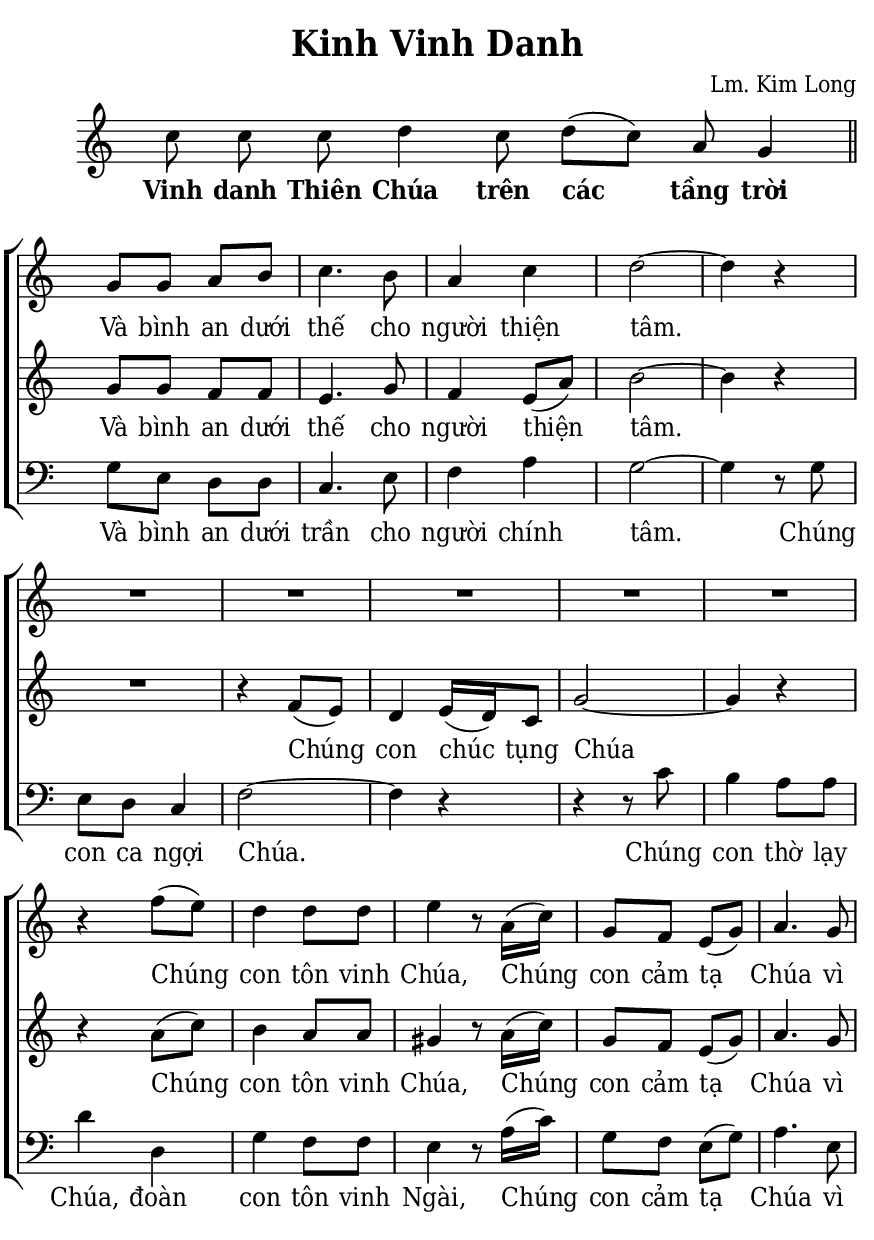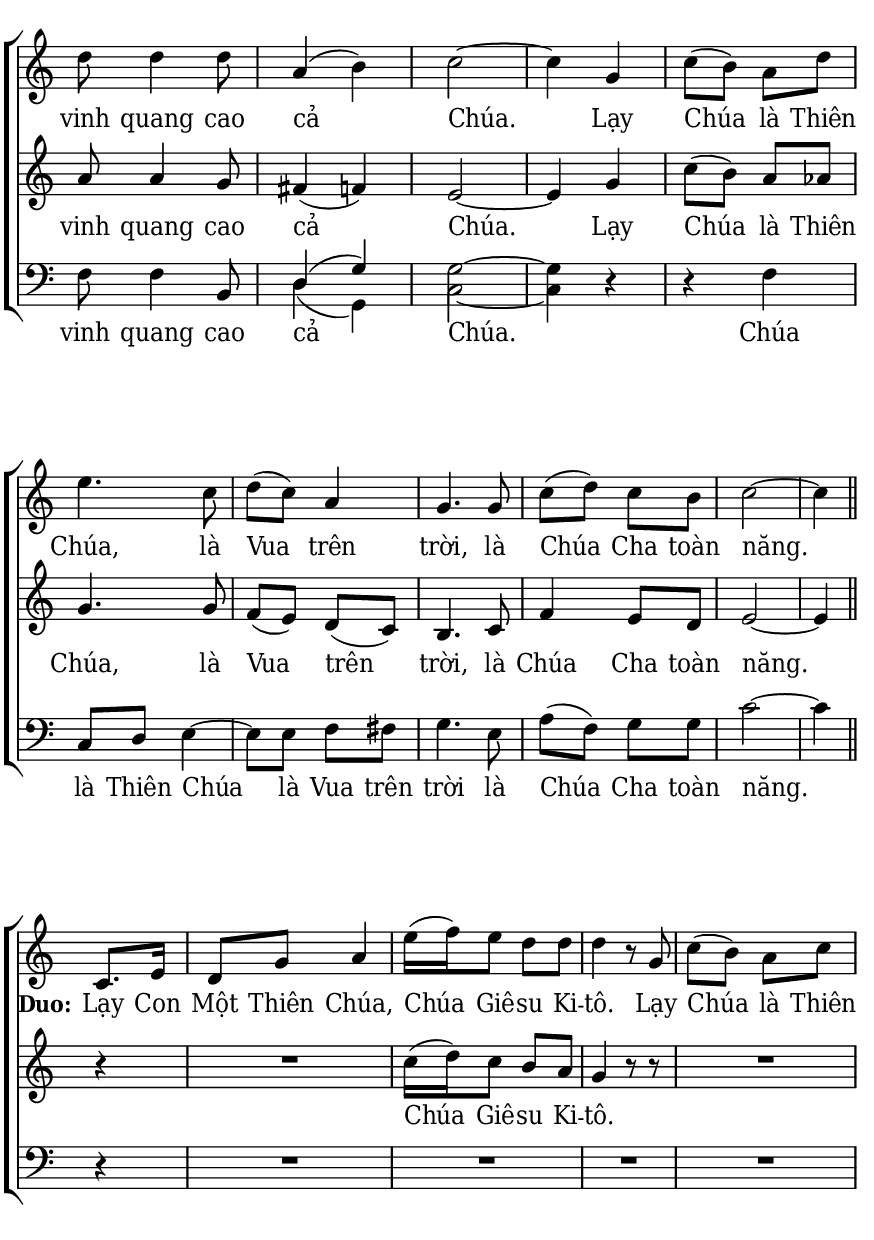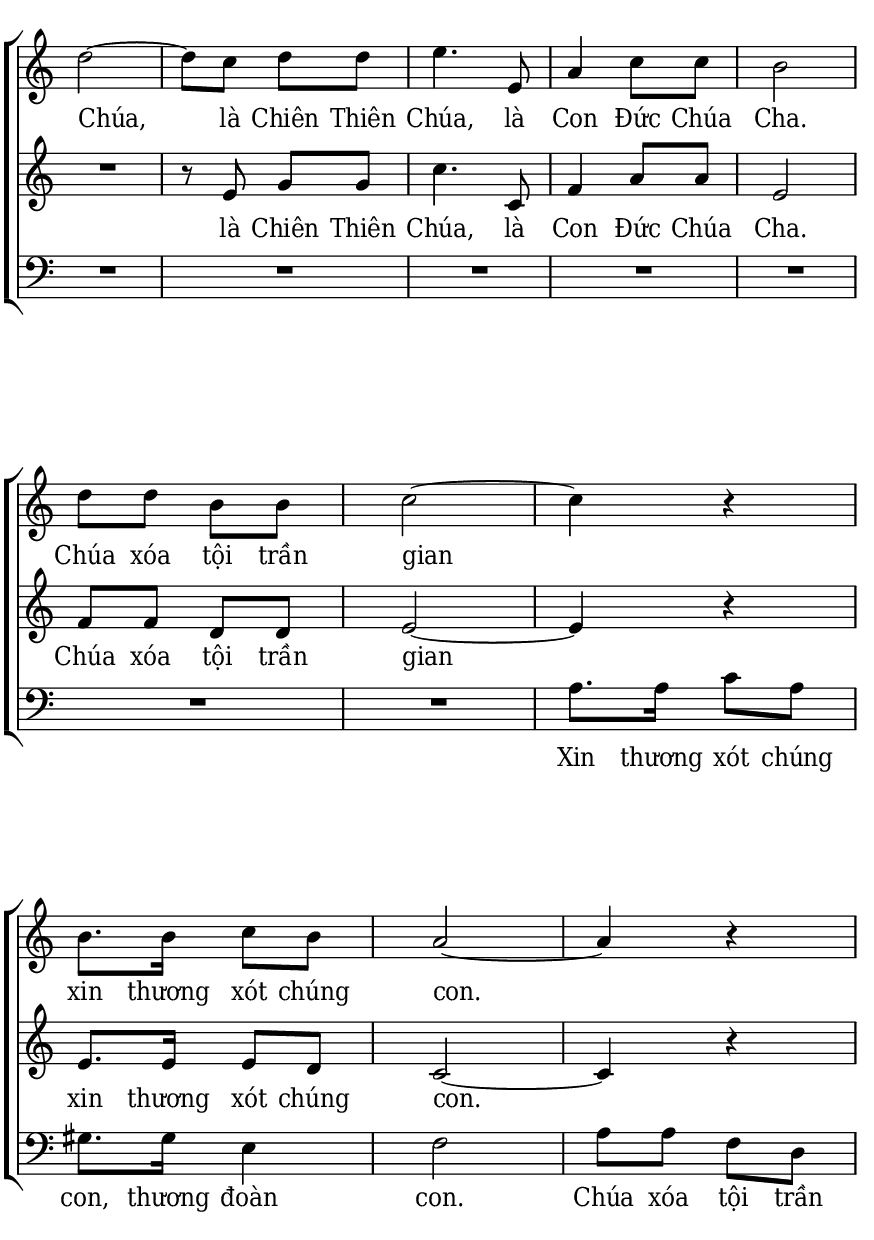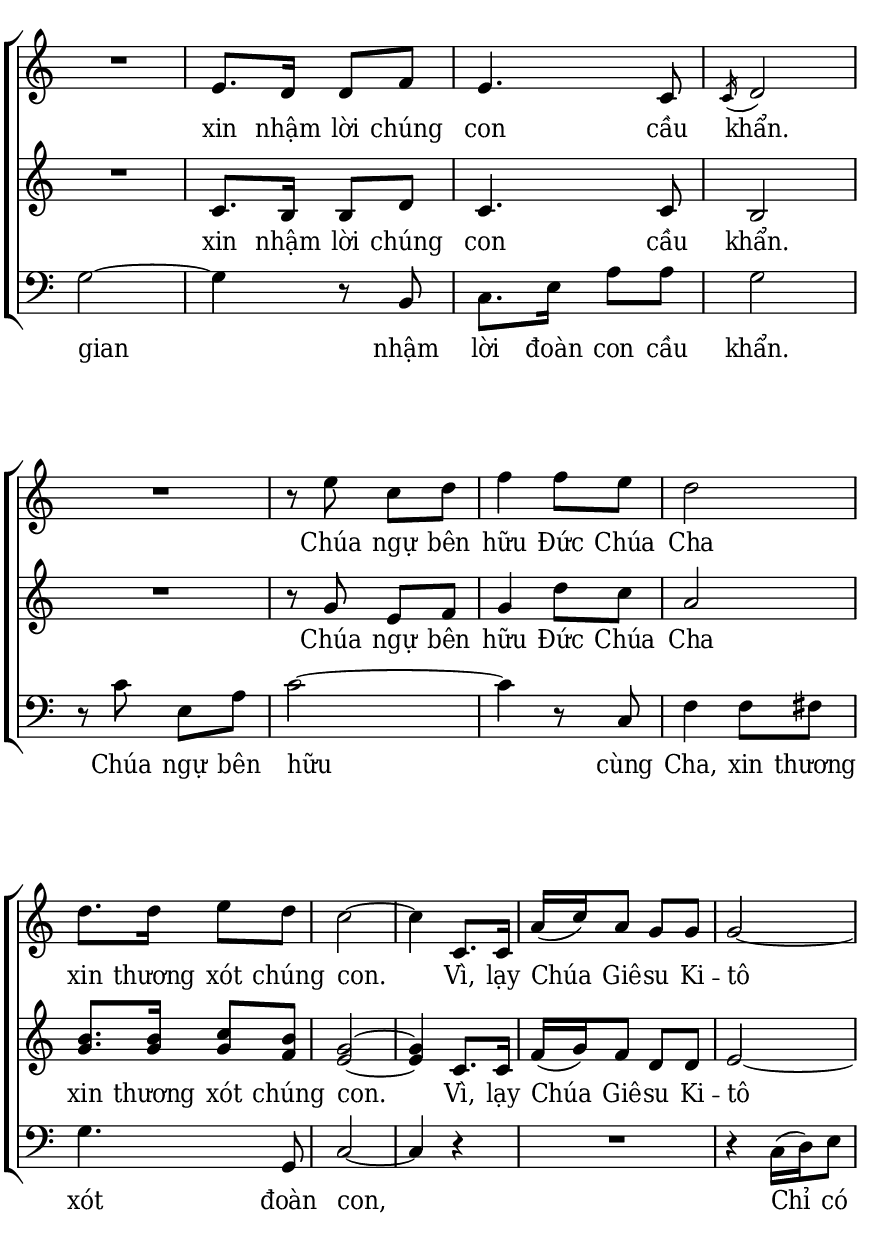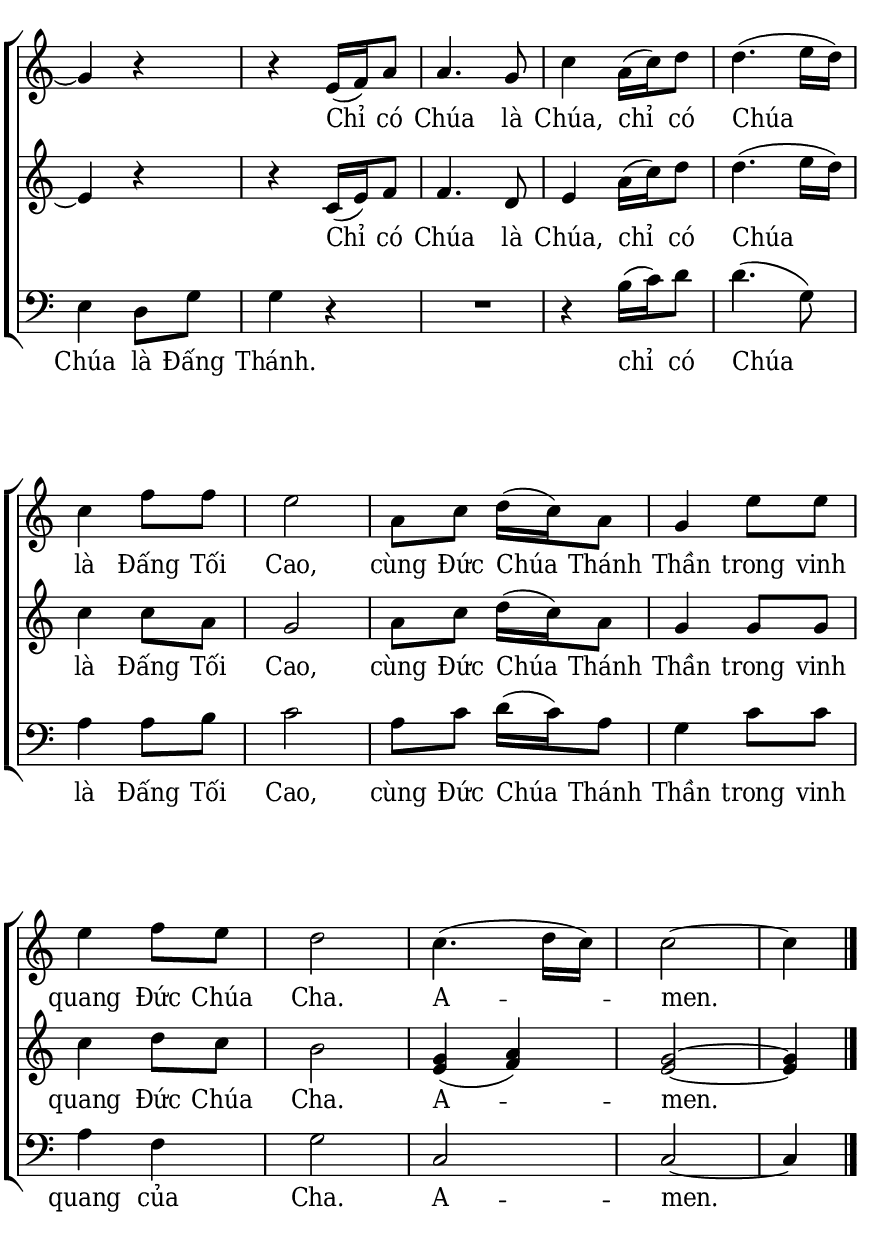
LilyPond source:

% Cài đặt chung
\version "2.22.1"
\include "english.ly"

\header {
  title = "Kinh Vinh Danh"
  composer = "Lm. Kim Long"
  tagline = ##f
}

% Nhạc điệp khúc
nhacXuong = \relative c'' {
  \override Score.BarLine.break-visibility = ##(#f #f #f)
  \autoBeamOff
  c8 c c d4 c8 d ([c]) a g4
  \override Score.BarLine.break-visibility = ##(#t #f #f)
  \bar "||"
}

nhacDiepKhucSop = \relative c'' {
  g8 g a b |
  c4. b8 |
  a4 c |
  d2 ~ |
  d4 r |
  R2*5
  r4 f8 (e) |
  d4 d8 d |
  e4 r8 a,16 (c) |
  g8 f e (g) |
  a4. g8 |
  d' d4 d8 |
  a4 (b) |
  c2 ~ |
  c4 g |
  c8 (b) a d |
  e4. c8 |
  d (c) a4 |
  g4. g8 |
  c (d) c b |
  c2 ~ |
  c4 \bar "||" \break
  
  c,8. e16 |
  d8 g a4 |
  e'16 (f) e8 d d |
  d4 r8 g, |
  c (b) a c |
  d2 ~ |
  d8 c d d |
  e4. e,8 |
  a4 c8 c |
  b2 \break
  
  d8 d b b |
  c2 ~ |
  c4 r |
  b8. b16 c8 b |
  a2 ~ |
  a4 r |
  R2
  e8. d16 d8 f |
  e4. c8 |
  \slashedGrace { c16 ( } d2) |
  R2
  r8 e' c d |
  f4 f8 e |
  d2 |
  d8. d16 e8 d |
  c2 ~ |
  c4 c,8. c16 |
  a' (c) a8 g g |
  g2 ~ |
  g4 r |
  r e16 (f) a8 |
  a4. g8 |
  c4 a16 (c) d8 |
  d4. (e16 d) |
  c4 f8 f |
  e2 |
  a,8 c d16 (c) a8 |
  g4 e'8 e |
  e4 f8 e |
  d2 |
  c4. (d16 c) |
  c2 ~ |
  c4 \bar "|."
}

nhacDiepKhucAlto = \relative c'' {
  g8 g f f |
  e4. g8 |
  f4 e8 (a) |
  b2 ~ |
  b4 r |
  R2
  r4 f8 (e) |
  d4 e16 (d) c8 |
  g'2 ~ |
  g4 r |
  r a8 (c) |
  b4 a8 a |
  gs4 r8 a16 (c) |
  g8 f e (g) |
  a4. g8 |
  a a4 g8 |
  fs4 (f!) |
  e2 ~ |
  e4 g |
  c8 (b) a af |
  g4. g8 |
  f (e) d (c) |
  b4. c8 |
  f4 e8 d |
  e2 ~ |
  e4
  
  r4 |
  R2
  c'16 (d) c8 b a |
  g4 r8 r |
  R2
  R2
  r8 e g g |
  c4. c,8 |
  f4 a8 a |
  e2 |
  f8 f d d |
  e2 ~ |
  e4 r |
  e8. e16 e8 d |
  c2 ~ |
  c4 r |
  R2
  c8. b16 b8 d |
  c4. c8 |
  b2 |
  R2
  r8 g' e f |
  g4 d'8 c |
  a2 |
  <b g>8. <b g>16 <c g>8 <b f> |
  <g e>2 ~ |
  <g e>4 c,8. c16 |
  f (g) f8 d d |
  e2 ~ |
  e4 r |
  r c16 (e) f8 |
  f4. d8 |
  e4 a16 (c) d8 |
  d4. (e16 d) |
  c4 c8 a |
  g2 |
  a8 c d16 (c) a8 |
  g4 g8 g |
  c4 d8 c |
  b2 |
  <g e>4 (<a f>) |
  <g e>2 ~ |
  <g e>4
}

nhacDiepKhucBas = \relative c' {
  g8 e d d |
  c4. e8 |
  f4 a |
  g2 ~ |
  g4 r8 g |
  e d c4 |
  f2 ~ |
  f4 r |
  r r8 c' |
  b4 a8 a |
  d4 d, |
  g f8 f |
  e4 r8 a16 (c) |
  g8 f e (g) |
  a4. e8 |
  f f4 b,8 |
  <<
    {
      \voiceOne
      d4 (g)
      \stemDown g2 ~ |
      g4
    }
    \new Voice = "splitpart" {
      \voiceTwo
      d4 (g,) |
      c2 ~ |
      c4
    }
  >>
  \oneVoice
  r4 |
  r f |
  c8 d e4 ~ |
  e8 e f fs |
  g4. e8 |
  a (f) g g |
  c2 ~ |
  c4
  
  r4
  R2*9
  
  R2*2
  a8. a16 c8 a |
  gs8. gs16 e4 |
  f2 |
  a8 a f d |
  g2 ~ |
  g4 r8 b, |
  c8. e16 a8 a |
  g2 |
  r8 c e, a |
  c2 ~ |
  c4 r8 c, |
  f4 f8 fs |
  g4. g,8 |
  c2 ~ |
  c4 r |
  R2
  r4 c16 (d) e8 |
  e4 d8 g |
  g4 r |
  R2
  r4 b16 (c) d8 |
  d4. (g,8) |
  a4 a8 b |
  c2 |
  a8 c d16 (c) a8 |
  g4 c8 c |
  a4 f |
  g2 |
  c, |
  c ~ |
  c4
}

% Lời điệp khúc
loiXuong = \lyricmode {
  \override Lyrics.LyricText.font-series = #'bold
  Vinh danh Thiên Chúa trên các tầng trời
}

loiDiepKhucSop = \lyricmode {
  Và bình an dưới thế cho người thiện tâm.
  Chúng con tôn vinh Chúa,
  Chúng con cảm tạ Chúa vì vinh quang cao cả Chúa.
  Lạy Chúa là Thiên Chúa, là Vua trên trời,
  là Chúa Cha toàn năng.
  \set stanza = "Duo:"
  Lạy Con Một Thiên Chúa,
  Chúa Giê -- su Ki -- tô.
  Lạy Chúa là Thiên Chúa, là Chiên Thiên Chúa,
  là Con Đức Chúa Cha.
  Chúa xóa tội trần gian
  xin thương xót chúng con.
  xin nhậm lời chúng con cầu khẩn.
  Chúa ngự bên hữu Đức Chúa Cha
  xin thương xót chúng con.
  Vì, lạy Chúa Giê -- su Ki -- tô
  Chỉ có Chúa là Chúa,
  chỉ có Chúa là Đấng Tối Cao,
  cùng Đức Chúa Thánh Thần trong vinh quang Đức Chúa Cha.
  A -- men.
}

loiDiepKhucAlto = \lyricmode {
  Và bình an dưới thế cho người thiện tâm.
  Chúng con chúc tụng Chúa
  Chúng con tôn vinh Chúa,
  Chúng con cảm tạ Chúa vì vinh quang cao cả Chúa.
  Lạy Chúa là Thiên Chúa, là Vua trên trời,
  là Chúa Cha toàn năng.
  Chúa Giê -- su Ki -- tô.
  là Chiên Thiên Chúa,
  là Con Đức Chúa Cha.
  Chúa xóa tội trần gian
  xin thương xót chúng con.
  xin nhậm lời chúng con cầu khẩn.
  Chúa ngự bên hữu Đức Chúa Cha
  xin thương xót chúng con.
  Vì, lạy Chúa Giê -- su Ki -- tô
  Chỉ có Chúa là Chúa,
  chỉ có Chúa là Đấng Tối Cao,
  cùng Đức Chúa Thánh Thần trong vinh quang Đức Chúa Cha.
  A -- men.
}

loiDiepKhucBas = \lyricmode {
  Và bình an dưới trần cho người chính tâm.
  Chúng con ca ngợi Chúa.
  Chúng con thờ lạy Chúa,
  đoàn con tôn vinh Ngài,
  Chúng con cảm tạ Chúa vì vinh quang cao cả Chúa.
  Chúa là Thiên Chúa là Vua trên trời
  là Chúa Cha toàn năng.
  Xin thương xót chúng con, thương đoàn con.
  Chúa xóa tội trần gian nhậm lời đoàn con cầu khẩn.
  Chúa ngự bên hữu cùng Cha,
  xin thương xót đoàn con,
  Chỉ có Chúa là Đấng Thánh.
  chỉ có Chúa là Đấng Tối Cao,
  cùng Đức Chúa Thánh Thần trong vinh quang của Cha.
  A -- men.
}

% Dàn trang
\paper {
  #(set-paper-size "a5")
  top-margin = 3\mm
  bottom-margin = 3\mm
  left-margin = 3\mm
  right-margin = 3\mm
  #(define fonts
	 (make-pango-font-tree "Deja Vu Serif Condensed"
	 		       "Deja Vu Serif Condensed"
			       "Deja Vu Serif Condensed"
			       (/ 20 20)))
  print-page-number = ##f
  page-count = 5
}

TongNhip = {
  \key c \major \time 2/4
  \set Timing.beamExceptions = #'()
  \set Timing.baseMoment = #(ly:make-moment 1/4)
}

\score {
  \new ChoirStaff <<
    \new Staff <<
        \clef treble
        \new Voice = beSop {
          \TongNhip \nhacXuong
        }
        \new Lyrics \lyricsto beSop \loiXuong
    >>
  >>
  \layout {
    indent = #10
    ragged-right = ##f
    \override Staff.TimeSignature.transparent = ##t
    \override Lyrics.LyricSpace.minimum-distance = #1
    \override Score.BarNumber.break-visibility = ##(#f #f #f)
    \override Score.SpacingSpanner.uniform-stretching = ##t
  }
}

\score {
  \new ChoirStaff <<
    \new Staff <<
        \clef treble
        \new Voice = beSop {
          \TongNhip \nhacDiepKhucSop
        }
        \new Lyrics \lyricsto beSop \loiDiepKhucSop
    >>
    \new Staff <<
        \clef treble
        \new Voice = beAlto {
          \TongNhip \nhacDiepKhucAlto
        }
        \new Lyrics \lyricsto beAlto \loiDiepKhucAlto
    >>
    \new Staff <<
        \clef bass
        \new Voice = beBas {
          \TongNhip \nhacDiepKhucBas
        }
        \new Lyrics \lyricsto beBas \loiDiepKhucBas
    >>
  >>
  \layout {
    indent = #0
    \override Staff.TimeSignature.transparent = ##t
    \override Lyrics.LyricSpace.minimum-distance = #1
    \override Score.BarNumber.break-visibility = ##(#f #f #f)
    \override Score.SpacingSpanner.uniform-stretching = ##t
  }
}
